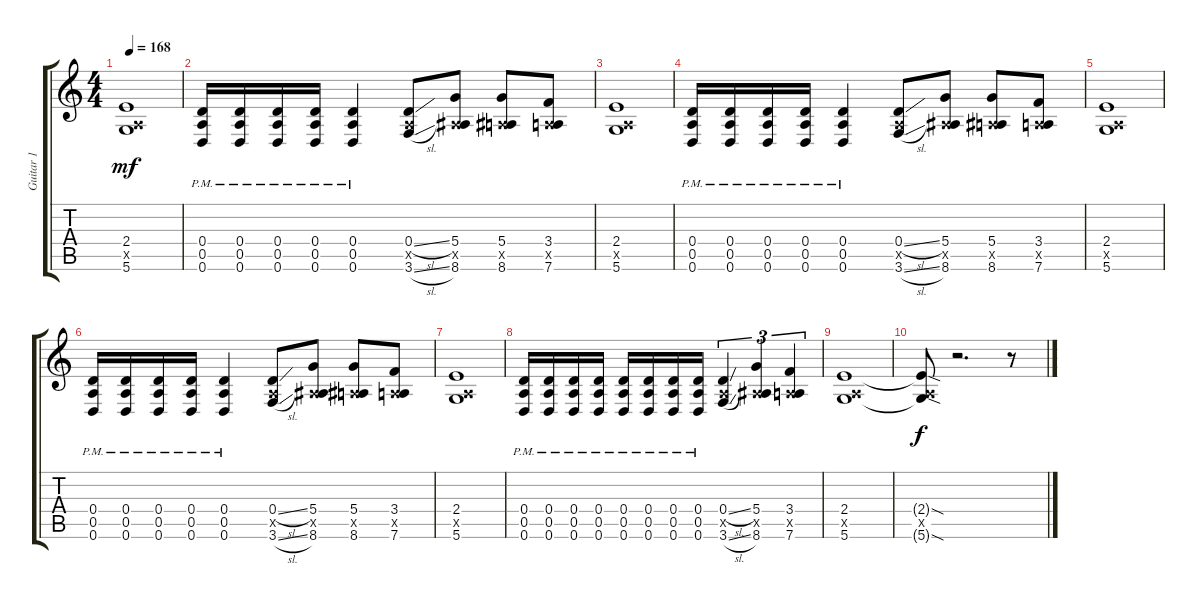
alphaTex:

\track ("Guitar 1" "Guitar 1") {instrument distortionguitar}
\staff {score tabs}
\tuning (E4 B3 G3 D3 A2 D2) {hide}
\ts (4 4)
\tempo 168
\clef g2
\ks c
(2.4 0.5{x} 5.6).1{dy mf} |
(0.4{pm} 0.5{pm} 0.6{pm}).16 (0.4{pm} 0.5{pm} 0.6{pm}).16 (0.4{pm} 0.5{pm} 0.6{pm}).16 (0.4{pm} 0.5{pm} 0.6{pm}).16 (0.4{pm} 0.5{pm} 0.6{pm}).4 (0.4{sl} 0.5{x} 3.6{sl}).8 (5.4 0.5{x} 8.6).8 (5.4 0.5{x} 8.6).8 (3.4 0.5{x} 7.6).8 |
(2.4 0.5{x} 5.6).1 |
(0.4{pm} 0.5{pm} 0.6{pm}).16 (0.4{pm} 0.5{pm} 0.6{pm}).16 (0.4{pm} 0.5{pm} 0.6{pm}).16 (0.4{pm} 0.5{pm} 0.6{pm}).16 (0.4{pm} 0.5{pm} 0.6{pm}).4 (0.4{sl} 0.5{x} 3.6{sl}).8 (5.4 0.5{x} 8.6).8 (5.4 0.5{x} 8.6).8 (3.4 0.5{x} 7.6).8 |
(2.4 0.5{x} 5.6).1 |
(0.4{pm} 0.5{pm} 0.6{pm}).16 (0.4{pm} 0.5{pm} 0.6{pm}).16 (0.4{pm} 0.5{pm} 0.6{pm}).16 (0.4{pm} 0.5{pm} 0.6{pm}).16 (0.4{pm} 0.5{pm} 0.6{pm}).4 (0.4{sl} 0.5{x} 3.6{sl}).8 (5.4 0.5{x} 8.6).8 (5.4 0.5{x} 8.6).8 (3.4 0.5{x} 7.6).8 |
(2.4 0.5{x} 5.6).1 |
(0.4{pm} 0.5{pm} 0.6{pm}).16 (0.4{pm} 0.5{pm} 0.6{pm}).16 (0.4{pm} 0.5{pm} 0.6{pm}).16 (0.4{pm} 0.5{pm} 0.6{pm}).16 (0.4{pm} 0.5{pm} 0.6{pm}).16 (0.4{pm} 0.5{pm} 0.6{pm}).16 (0.4{pm} 0.5{pm} 0.6{pm}).16 (0.4{pm} 0.5{pm} 0.6{pm}).16 (0.4{sl} 0.5{x} 3.6{sl}).4{tu (3 2)} (5.4 0.5{x} 8.6).4{tu (3 2)} (3.4 0.5{x} 7.6).4{tu (3 2)} |
(2.4 0.5{x} 5.6).1 |
(2.4{sod t} 0.5{x} 5.6{sod t}).8{dy f} r.2{d} r.8
